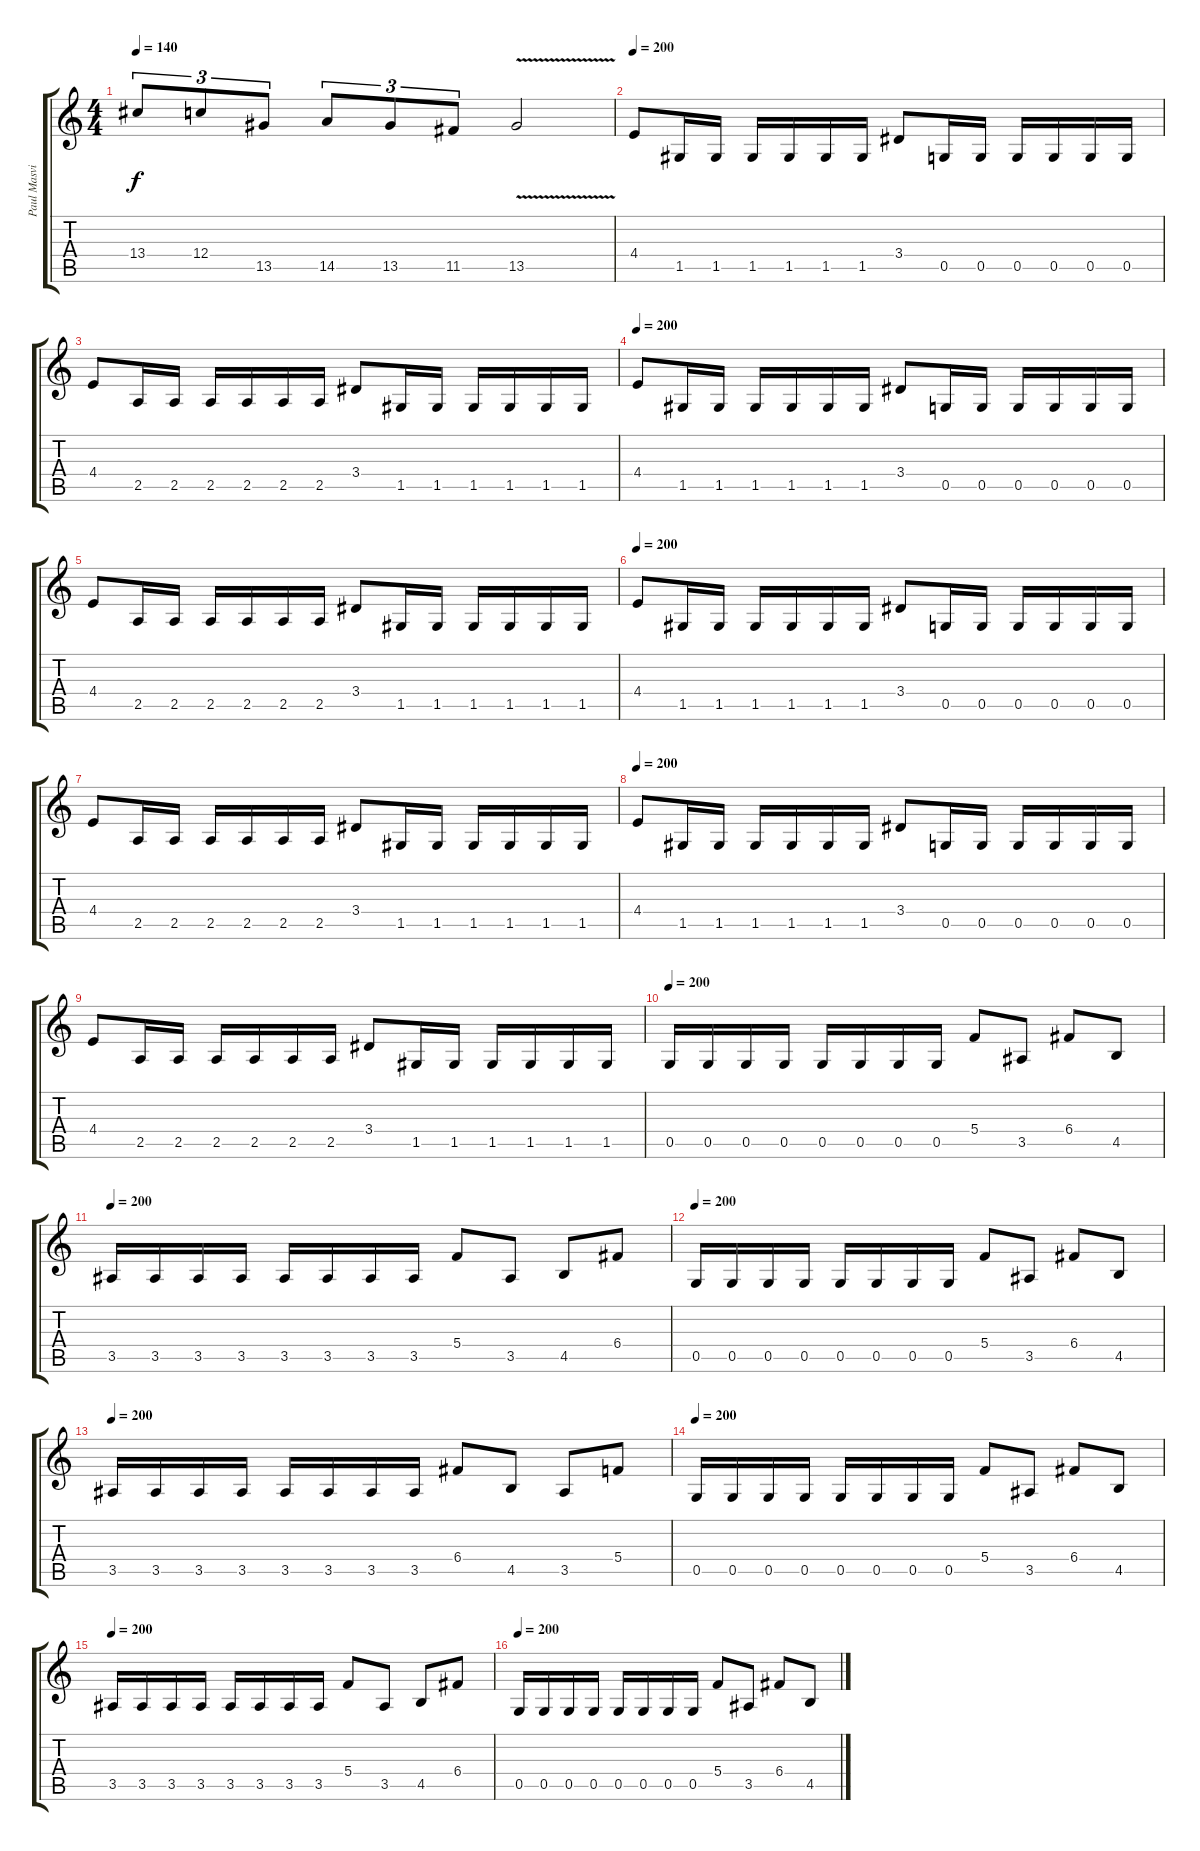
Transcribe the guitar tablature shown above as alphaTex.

\track ("Paul Masvidal" "Paul Masvi") {instrument distortionguitar}
\staff {score tabs}
\tuning (D4 A3 F3 C3 G2 D2) {hide}
\ts (4 4)
\tempo 140
\clef g2
\ks c
13.4.8{tu (3 2) dy f} 12.4.8{tu (3 2)} 13.5.8{tu (3 2)} 14.5.8{tu (3 2)} 13.5.8{tu (3 2)} 11.5.8{tu (3 2)} 13.5{v}.2 |
\tempo 200
4.4.8 1.5.16 1.5.16 1.5.16 1.5.16 1.5.16 1.5.16 3.4.8 0.5.16 0.5.16 0.5.16 0.5.16 0.5.16 0.5.16 |
4.4.8 2.5.16 2.5.16 2.5.16 2.5.16 2.5.16 2.5.16 3.4.8 1.5.16 1.5.16 1.5.16 1.5.16 1.5.16 1.5.16 |
\tempo 200
4.4.8 1.5.16 1.5.16 1.5.16 1.5.16 1.5.16 1.5.16 3.4.8 0.5.16 0.5.16 0.5.16 0.5.16 0.5.16 0.5.16 |
4.4.8 2.5.16 2.5.16 2.5.16 2.5.16 2.5.16 2.5.16 3.4.8 1.5.16 1.5.16 1.5.16 1.5.16 1.5.16 1.5.16 |
\tempo 200
4.4.8 1.5.16 1.5.16 1.5.16 1.5.16 1.5.16 1.5.16 3.4.8 0.5.16 0.5.16 0.5.16 0.5.16 0.5.16 0.5.16 |
4.4.8 2.5.16 2.5.16 2.5.16 2.5.16 2.5.16 2.5.16 3.4.8 1.5.16 1.5.16 1.5.16 1.5.16 1.5.16 1.5.16 |
\tempo 200
4.4.8 1.5.16 1.5.16 1.5.16 1.5.16 1.5.16 1.5.16 3.4.8 0.5.16 0.5.16 0.5.16 0.5.16 0.5.16 0.5.16 |
4.4.8 2.5.16 2.5.16 2.5.16 2.5.16 2.5.16 2.5.16 3.4.8 1.5.16 1.5.16 1.5.16 1.5.16 1.5.16 1.5.16 |
\tempo 200
0.5.16 0.5.16 0.5.16 0.5.16 0.5.16 0.5.16 0.5.16 0.5.16 5.4.8 3.5.8 6.4.8 4.5.8 |
\tempo 200
3.5.16 3.5.16 3.5.16 3.5.16 3.5.16 3.5.16 3.5.16 3.5.16 5.4.8 3.5.8 4.5.8 6.4.8 |
\tempo 200
0.5.16 0.5.16 0.5.16 0.5.16 0.5.16 0.5.16 0.5.16 0.5.16 5.4.8 3.5.8 6.4.8 4.5.8 |
\tempo 200
3.5.16 3.5.16 3.5.16 3.5.16 3.5.16 3.5.16 3.5.16 3.5.16 6.4.8 4.5.8 3.5.8 5.4.8 |
\tempo 200
0.5.16 0.5.16 0.5.16 0.5.16 0.5.16 0.5.16 0.5.16 0.5.16 5.4.8 3.5.8 6.4.8 4.5.8 |
\tempo 200
3.5.16 3.5.16 3.5.16 3.5.16 3.5.16 3.5.16 3.5.16 3.5.16 5.4.8 3.5.8 4.5.8 6.4.8 |
\tempo 200
0.5.16 0.5.16 0.5.16 0.5.16 0.5.16 0.5.16 0.5.16 0.5.16 5.4.8 3.5.8 6.4.8 4.5.8
